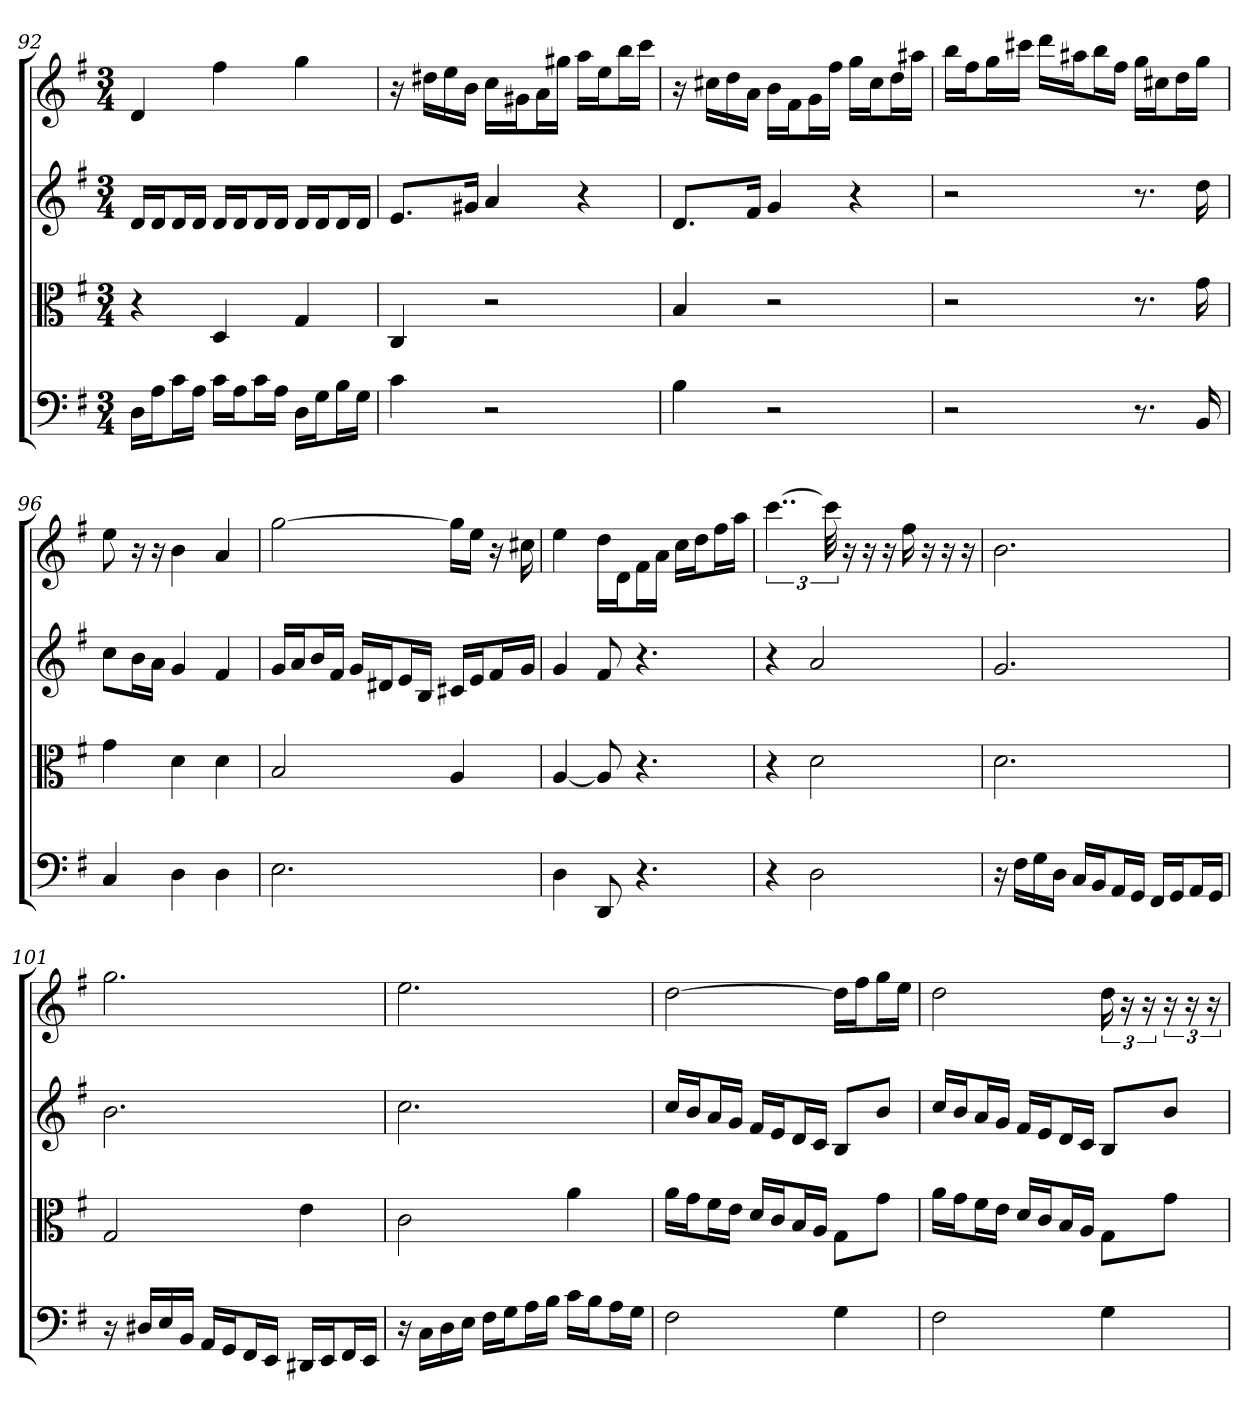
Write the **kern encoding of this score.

**kern	**kern	**kern	**kern
*part4	*part3	*part2	*part1
*staff4	*staff3	*staff2	*staff1
*clefF4	*clefC3	*clefG2	*clefG2
*k[f#]	*k[f#]	*k[f#]	*k[f#]
*G:	*G:	*G:	*G:
*M3/4	*M3/4	*M3/4	*M3/4
=92	=92	=92	=92
16D\LL	4r	16d/LL	4d
16A\J	.	16d/J	.
16c\L	.	16d/L	.
16A\JJ	.	16d/JJ	.
16c\LL	4D	16d/LL	4ff#
16A\J	.	16d/J	.
16c\L	.	16d/L	.
16A\JJ	.	16d/JJ	.
16D\LL	4G	16d/LL	4gg
16G\J	.	16d/J	.
16B\L	.	16d/L	.
16G\JJ	.	16d/JJ	.
=93	=93	=93	=93
4c	4C	8.e/L	16r
.	.	.	16dd#X\LL
.	.	.	16ee\
.	.	16g#X/Jk	16b\JJ
2r	2r	4a	16cc\LL
.	.	.	16g#X\J
.	.	.	16a\L
.	.	.	16gg#X\JJ
.	.	4r	16aa\LL
.	.	.	16ee\J
.	.	.	16bb\L
.	.	.	16ccc\JJ
=94	=94	=94	=94
4B	4B	8.d/L	16r
.	.	.	16cc#X\LL
.	.	.	16dd\
.	.	16f#/Jk	16a\JJ
2r	2r	4g	16b\LL
.	.	.	16f#\J
.	.	.	16g\L
.	.	.	16ff#\JJ
.	.	4r	16gg\LL
.	.	.	16cc#\J
.	.	.	16dd\L
.	.	.	16aa#X\JJ
=95	=95	=95	=95
2r	2r	2r	16bb\LL
.	.	.	16ff#\J
.	.	.	16gg\L
.	.	.	16ccc#X\JJ
.	.	.	16ddd\LL
.	.	.	16aa#X\J
.	.	.	16bb\L
.	.	.	16ff#\JJ
8.r	8.r	8.r	16gg\LL
.	.	.	16cc#X\J
.	.	.	16dd\L
16BB	16g	16dd	16gg\JJ
=96	=96	=96	=96
4C	4g	8cc\L	8ee
.	.	16b\L	16r
.	.	16a\JJ	16r
4D	4d	4g	4b
4D	4d	4f#	4a
=97	=97	=97	=97
2.E	2B	16g/LL	[2gg
.	.	16a/J	.
.	.	16b/L	.
.	.	16f#/JJ	.
.	.	16g/LL	.
.	.	16d#X/J	.
.	.	16e/L	.
.	.	16B/JJ	.
.	4A	16c#X/LL	16gg\LL]
.	.	16e/J	16ee\JJ
.	.	16f#/L	16r
.	.	16g/JJ	16cc#X
=98	=98	=98	=98
4D	[4A	4g	4ee
8DD	8A]	8f#	16dd\LL
.	.	.	16d\J
4.r	4.r	4.r	16f#\L
.	.	.	16a\JJ
.	.	.	16cc\LL
.	.	.	16dd\J
.	.	.	16ff#\L
.	.	.	16aa\JJ
=99	=99	=99	=99
4r	4r	4r	[6..ccc
2D	2d	2a	.
.	.	.	48ccc]
.	.	.	16r
.	.	.	16r
.	.	.	16r
.	.	.	16ff#
.	.	.	16r
.	.	.	16r
.	.	.	16r
=100	=100	=100	=100
16r	2.d	2.g	2.b
16F#\LL	.	.	.
16G\	.	.	.
16D\JJ	.	.	.
16C/LL	.	.	.
16BB/J	.	.	.
16AA/L	.	.	.
16GG/JJ	.	.	.
16FF#/LL	.	.	.
16GG/J	.	.	.
16AA/L	.	.	.
16GG/JJ	.	.	.
=101	=101	=101	=101
16r	2G	2.b	2.gg
16D#X/LL	.	.	.
16E/	.	.	.
16BB/JJ	.	.	.
16AA/LL	.	.	.
16GG/J	.	.	.
16FF#/L	.	.	.
16EE/JJ	.	.	.
16DD#X/LL	4e	.	.
16EE/J	.	.	.
16FF#/L	.	.	.
16EE/JJ	.	.	.
=102	=102	=102	=102
16r	2c	2.cc	2.ee
16C\LL	.	.	.
16D\	.	.	.
16E\JJ	.	.	.
16F#\LL	.	.	.
16G\J	.	.	.
16A\L	.	.	.
16B\JJ	.	.	.
16c\LL	4a	.	.
16B\J	.	.	.
16A\L	.	.	.
16G\JJ	.	.	.
=103	=103	=103	=103
2F#	16a\LL	16cc/LL	[2dd
.	16g\J	16b/J	.
.	16f#\L	16a/L	.
.	16e\JJ	16g/JJ	.
.	16d/LL	16f#/LL	.
.	16c/J	16e/J	.
.	16B/L	16d/L	.
.	16A/JJ	16c/JJ	.
4G	8G\L	8B/L	16dd\LL]
.	.	.	16ff#\J
.	8g\J	8b/J	16gg\L
.	.	.	16ee\JJ
=104	=104	=104	=104
2F#	16a\LL	16cc/LL	2dd
.	16g\J	16b/J	.
.	16f#\L	16a/L	.
.	16e\JJ	16g/JJ	.
.	16d/LL	16f#/LL	.
.	16c/J	16e/J	.
.	16B/L	16d/L	.
.	16A/JJ	16c/JJ	.
4G	8G\L	8B/L	24dd
.	.	.	24r
.	.	.	24r
.	8g\J	8b/J	24r
.	.	.	24r
.	.	.	24r
=	=	=	=
*-	*-	*-	*-
